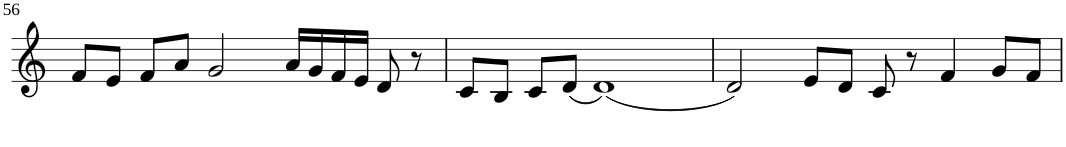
**kern
*part1
*staff1
*I"Violin
!!LO:PB:g=z
*clefG2
*k[]
*M6/4
=56
8f/L
8e/J
8f/L
8a/J
2g/
16a/LL
16g/
16f/
16e/JJ
8d/
8r
=57
8c/L
8B/J
8c/L
(8d/J
(1d)
=58
2d/)
8e/L
8d/J
8c/
8r
4f/
8g/L
8f/J
=
*-
